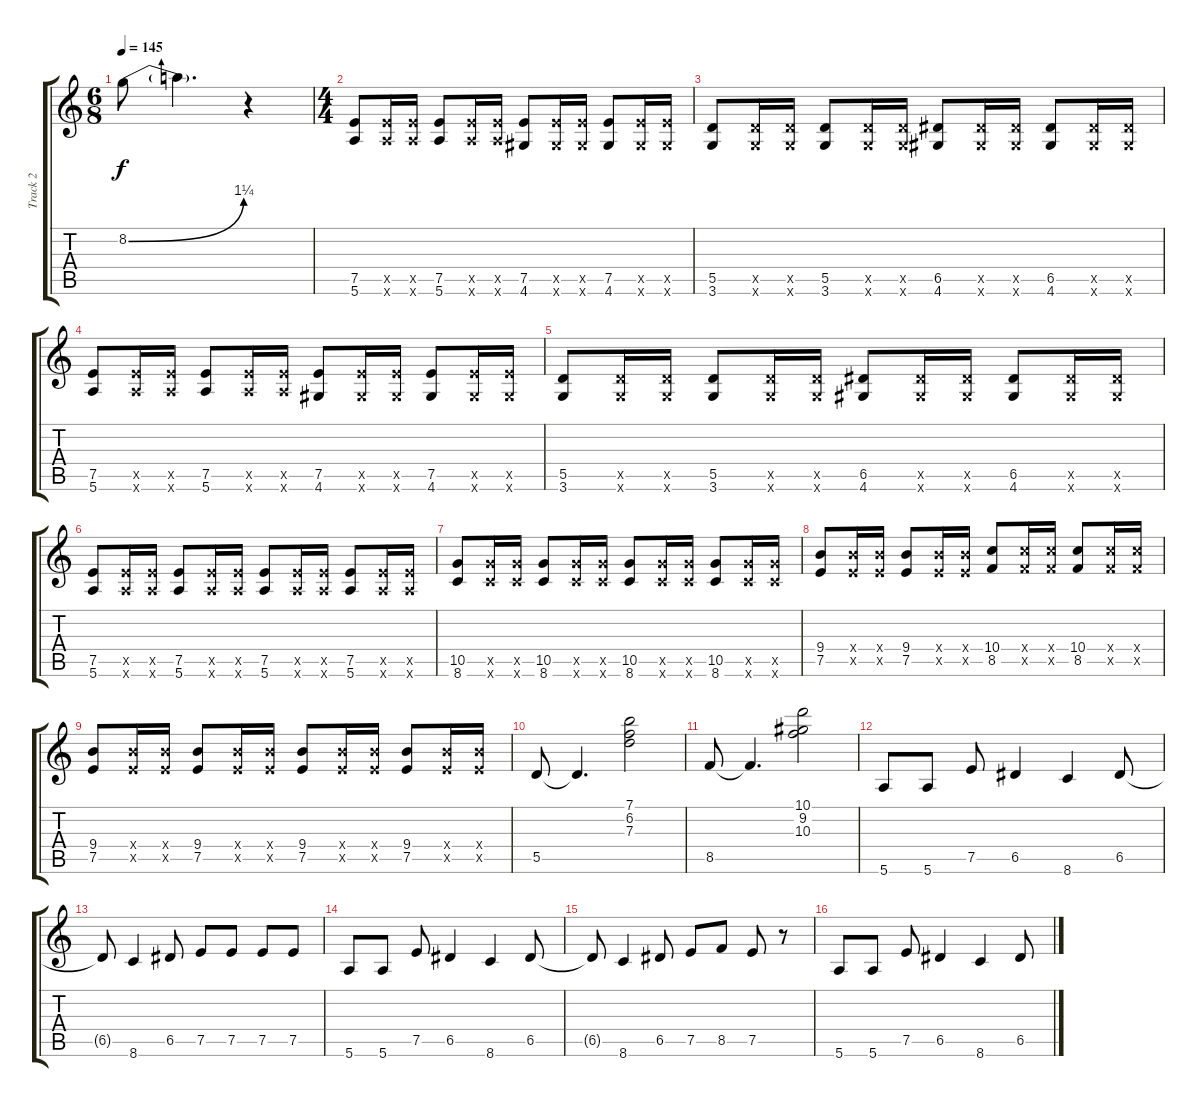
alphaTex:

\track ("Track 2" "Track 2") {instrument acousticguitarsteel}
\staff {score tabs}
\tuning (E4 B3 G3 D3 A2 E2) {hide}
\ts (6 8)
\tempo 145
\clef g2
\ks c
8.2{be (bend 0 0 60 5)}.8{dy f} 8.2{t}.4{d} r.4 |
\ts (4 4)
(7.5 5.6).8 (7.5{x} 5.6{x}).16 (7.5{x} 5.6{x}).16 (7.5 5.6).8 (7.5{x} 5.6{x}).16 (7.5{x} 5.6{x}).16 (7.5 4.6).8 (7.5{x} 4.6{x}).16 (7.5{x} 4.6{x}).16 (7.5 4.6).8 (7.5{x} 4.6{x}).16 (7.5{x} 4.6{x}).16 |
(5.5 3.6).8 (5.5{x} 3.6{x}).16 (5.5{x} 3.6{x}).16 (5.5 3.6).8 (5.5{x} 3.6{x}).16 (5.5{x} 3.6{x}).16 (6.5 4.6).8 (6.5{x} 4.6{x}).16 (6.5{x} 4.6{x}).16 (6.5 4.6).8 (6.5{x} 4.6{x}).16 (6.5{x} 4.6{x}).16 |
(7.5 5.6).8 (7.5{x} 5.6{x}).16 (7.5{x} 5.6{x}).16 (7.5 5.6).8 (7.5{x} 5.6{x}).16 (7.5{x} 5.6{x}).16 (7.5 4.6).8 (7.5{x} 4.6{x}).16 (7.5{x} 4.6{x}).16 (7.5 4.6).8 (7.5{x} 4.6{x}).16 (7.5{x} 4.6{x}).16 |
(5.5 3.6).8 (5.5{x} 3.6{x}).16 (5.5{x} 3.6{x}).16 (5.5 3.6).8 (5.5{x} 3.6{x}).16 (5.5{x} 3.6{x}).16 (6.5 4.6).8 (6.5{x} 4.6{x}).16 (6.5{x} 4.6{x}).16 (6.5 4.6).8 (6.5{x} 4.6{x}).16 (6.5{x} 4.6{x}).16 |
(7.5 5.6).8 (7.5{x} 5.6{x}).16 (7.5{x} 5.6{x}).16 (7.5 5.6).8 (7.5{x} 5.6{x}).16 (7.5{x} 5.6{x}).16 (7.5 5.6).8 (7.5{x} 5.6{x}).16 (7.5{x} 5.6{x}).16 (7.5 5.6).8 (7.5{x} 5.6{x}).16 (7.5{x} 5.6{x}).16 |
(10.5 8.6).8 (10.5{x} 8.6{x}).16 (10.5{x} 8.6{x}).16 (10.5 8.6).8 (10.5{x} 8.6{x}).16 (10.5{x} 8.6{x}).16 (10.5 8.6).8 (10.5{x} 8.6{x}).16 (10.5{x} 8.6{x}).16 (10.5 8.6).8 (10.5{x} 8.6{x}).16 (10.5{x} 8.6{x}).16 |
(9.4 7.5).8 (9.4{x} 7.5{x}).16 (9.4{x} 7.5{x}).16 (9.4 7.5).8 (9.4{x} 7.5{x}).16 (9.4{x} 7.5{x}).16 (10.4 8.5).8 (10.4{x} 8.5{x}).16 (10.4{x} 8.5{x}).16 (10.4 8.5).8 (10.4{x} 8.5{x}).16 (10.4{x} 8.5{x}).16 |
(9.4 7.5).8 (9.4{x} 7.5{x}).16 (9.4{x} 7.5{x}).16 (9.4 7.5).8 (9.4{x} 7.5{x}).16 (9.4{x} 7.5{x}).16 (9.4 7.5).8 (9.4{x} 7.5{x}).16 (9.4{x} 7.5{x}).16 (9.4 7.5).8 (9.4{x} 7.5{x}).16 (9.4{x} 7.5{x}).16 |
5.5.8 5.5{t}.4{d} (7.1 6.2 7.3).2 |
8.5.8 8.5{t}.4{d} (10.1 9.2 10.3).2 |
5.6.8 5.6.8 7.5.8 6.5.4 8.6.4 6.5.8 |
6.5{t}.8 8.6.4 6.5.8 7.5.8 7.5.8 7.5.8 7.5.8 |
5.6.8 5.6.8 7.5.8 6.5.4 8.6.4 6.5.8 |
6.5{t}.8 8.6.4 6.5.8 7.5.8 8.5.8 7.5.8 r.8 |
5.6.8 5.6.8 7.5.8 6.5.4 8.6.4 6.5.8
